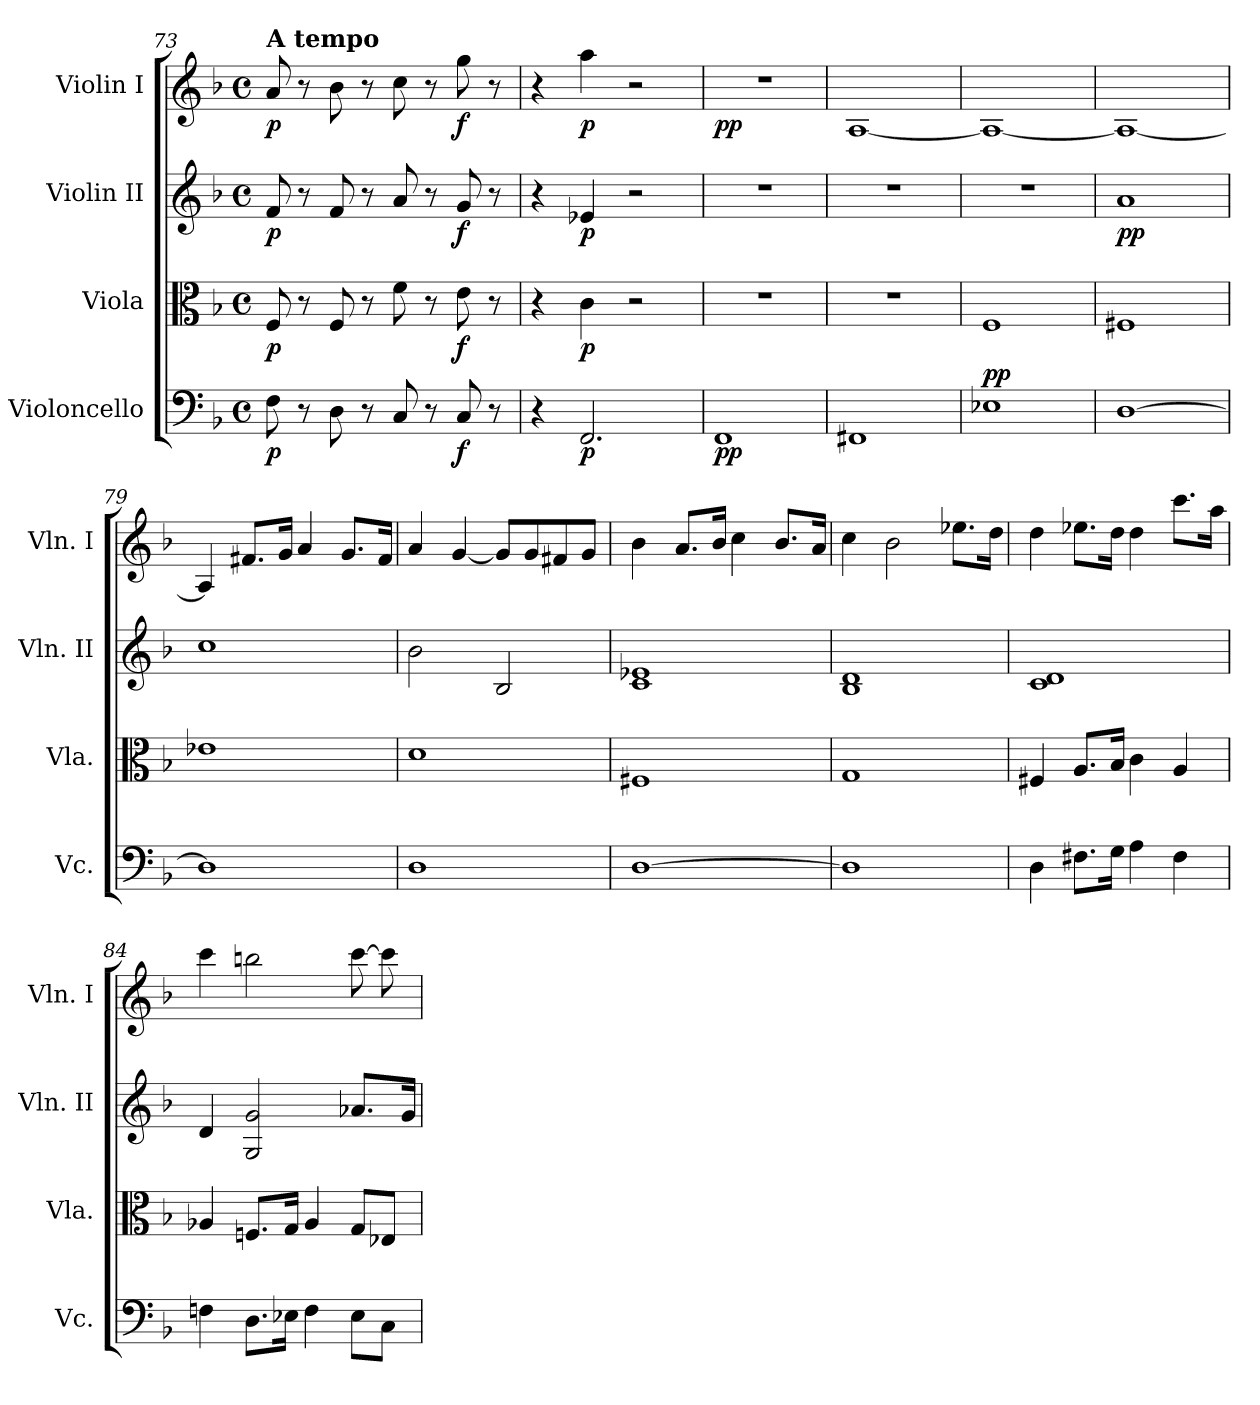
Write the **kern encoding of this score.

**kern	**dynam	**kern	**dynam	**kern	**dynam	**kern	**dynam
*part4	*part4	*part3	*part3	*part2	*part2	*part1	*part1
*staff4	*staff4	*staff3	*staff3	*staff2	*staff2	*staff1	*staff1
*I"Violoncello	*	*I"Viola	*	*I"Violin II	*	*I"Violin I	*
*I'Vc.	*	*I'Vla.	*	*I'Vln. II	*	*I'Vln. I	*
!!LO:PB:g=z
*clefF4	*	*clefC3	*	*clefG2	*	*clefG2	*
*k[b-]	*	*k[b-]	*	*k[b-]	*	*k[b-]	*
*M4/4	*	*M4/4	*	*M4/4	*	*M4/4	*
*met(c)	*	*met(c)	*	*met(c)	*	*met(c)	*
=73	=73	=73	=73	=73	=73	=73	=73
!	!	!	!	!	!	!LO:TX:a:B:t=A tempo	!
!	!LO:DY:b	!	!LO:DY:b	!	!LO:DY:b	!	!LO:DY:b
8F\	p	8F/	p	8f/	p	8a/	p
8r	.	8r	.	8r	.	8r	.
8D\	.	8F/	.	8f/	.	8b-\	.
8r	.	8r	.	8r	.	8r	.
8C/	.	8f\	.	8a/	.	8cc\	.
8r	.	8r	.	8r	.	8r	.
!	!LO:DY:b	!	!LO:DY:b	!	!LO:DY:b	!	!LO:DY:b
8C/	f	8e\	f	8g/	f	8gg\	f
8r	.	8r	.	8r	.	8r	.
=74	=74	=74	=74	=74	=74	=74	=74
4r	.	4r	.	4r	.	4r	.
!	!LO:DY:b	!	!LO:DY:b	!	!LO:DY:b	!	!LO:DY:b
2.FF/	p	4c\	p	4e-X/	p	4aa\	p
.	.	2r	.	2r	.	2r	.
=75	=75	=75	=75	=75	=75	=75	=75
!	!LO:DY:b	!	!	!	!	!	!LO:DY:b
1FF	pp	1r	.	1r	.	1r	pp
=76	=76	=76	=76	=76	=76	=76	=76
1FF#X	.	1r	.	1r	.	[1A	.
=77	=77	=77	=77	=77	=77	=77	=77
!	!LO:DY:a	!	!	!	!	!	!
1E-X	pp	1F	.	1r	.	1A_	.
=78	=78	=78	=78	=78	=78	=78	=78
!	!	!	!	!	!LO:DY:b	!	!
[1D	.	1F#X	.	1a	pp	1A_	.
=79	=79	=79	=79	=79	=79	=79	=79
1D]	.	1e-X	.	1cc	.	4A/]	.
.	.	.	.	.	.	8.f#X/L	.
.	.	.	.	.	.	16g/Jk	.
.	.	.	.	.	.	4a/	.
.	.	.	.	.	.	8.g/L	.
.	.	.	.	.	.	16f#/Jk	.
!!LO:PB:g=z
=80	=80	=80	=80	=80	=80	=80	=80
1D	.	1d	.	2b-\	.	4a/	.
.	.	.	.	.	.	[4g/	.
.	.	.	.	2B-/	.	8g/L]	.
.	.	.	.	.	.	8g/	.
.	.	.	.	.	.	8f#X/	.
.	.	.	.	.	.	8g/J	.
=81	=81	=81	=81	=81	=81	=81	=81
[1D	.	1F#X	.	1c 1e-X	.	4b-\	.
.	.	.	.	.	.	8.a/L	.
.	.	.	.	.	.	16b-/Jk	.
.	.	.	.	.	.	4cc\	.
.	.	.	.	.	.	8.b-/L	.
.	.	.	.	.	.	16a/Jk	.
=82	=82	=82	=82	=82	=82	=82	=82
1D]	.	1G	.	1B- 1d	.	4cc\	.
.	.	.	.	.	.	2b-\	.
.	.	.	.	.	.	8.ee-X\L	.
.	.	.	.	.	.	16dd\Jk	.
=83	=83	=83	=83	=83	=83	=83	=83
4D\	.	4F#X/	.	1c 1d	.	4dd\	.
8.F#X\L	.	8.A/L	.	.	.	8.ee-X\L	.
16G\Jk	.	16B-/Jk	.	.	.	16dd\Jk	.
4A\	.	4c\	.	.	.	4dd\	.
4F#\	.	4A/	.	.	.	8.ccc\L	.
.	.	.	.	.	.	16aa\Jk	.
!!LO:LB:g=z
=84	=84	=84	=84	=84	=84	=84	=84
4Fn\	.	4A-X/	.	4d/	.	4ccc\	.
8.D\L	.	8.Fn/L	.	2G/ 2g/	.	2bbn\	.
16E-X\Jk	.	16G/Jk	.	.	.	.	.
4F\	.	4A-/	.	.	.	.	.
8E-\L	.	8G/L	.	8.a-X/L	.	[8ccc\	.
8C\J	.	8E-X/J	.	.	.	8ccc\]	.
.	.	.	.	16g/Jk	.	.	.
=	=	=	=	=	=	=	=
*-	*-	*-	*-	*-	*-	*-	*-
